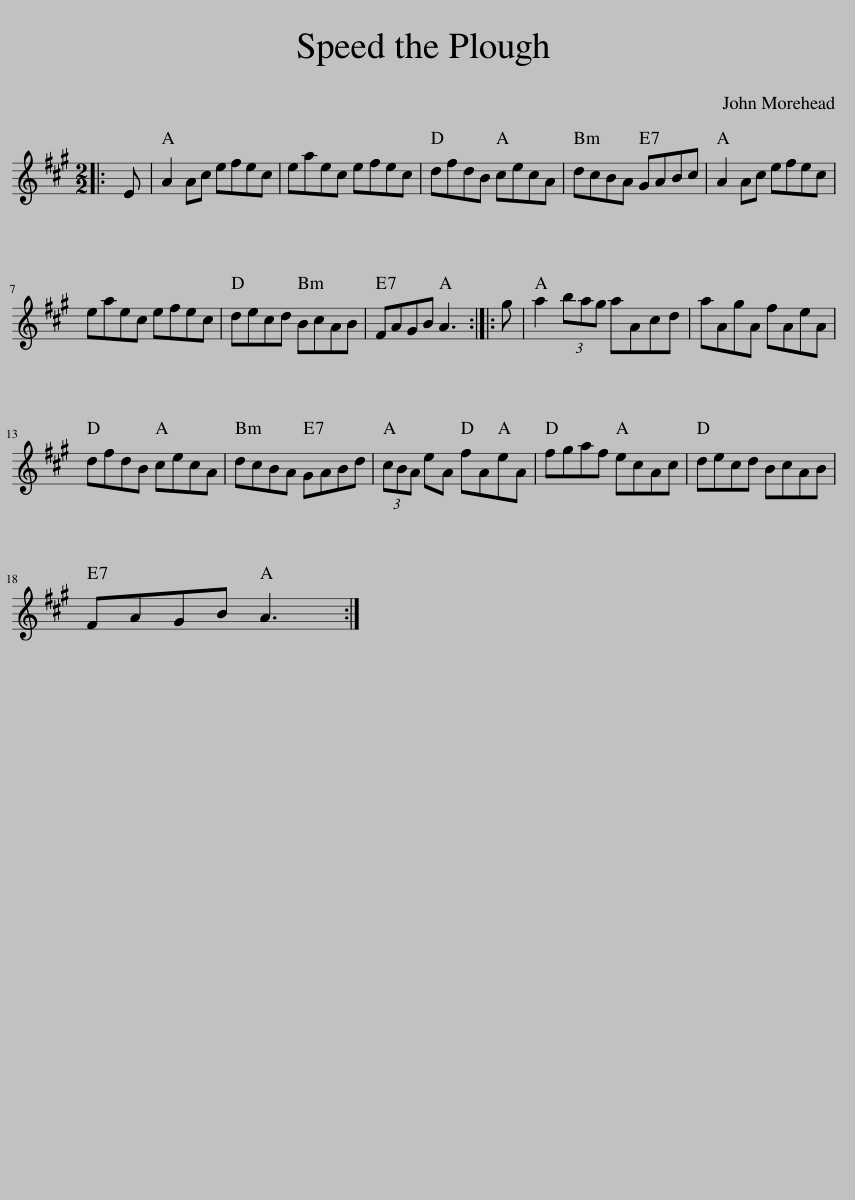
X:1
L:1/8
M:2/2
I:linebreak $
K:A
V:1 treble
V:1
|: E | A2 Ac efec | eaec efec | dfdB cecA | dcBA GABc | %5
 A2 Ac efec |$ eaec efec | decd BcAB | FAGB A3 :: g | %10
 a2 (3bag aAcd | aAgA fAeA |$ dfdB cecA | dcBA GABd | (3cBA eA fAeA | %15
 fgaf ecAc | decd BcAB |$ FAGB A3 :| %18
